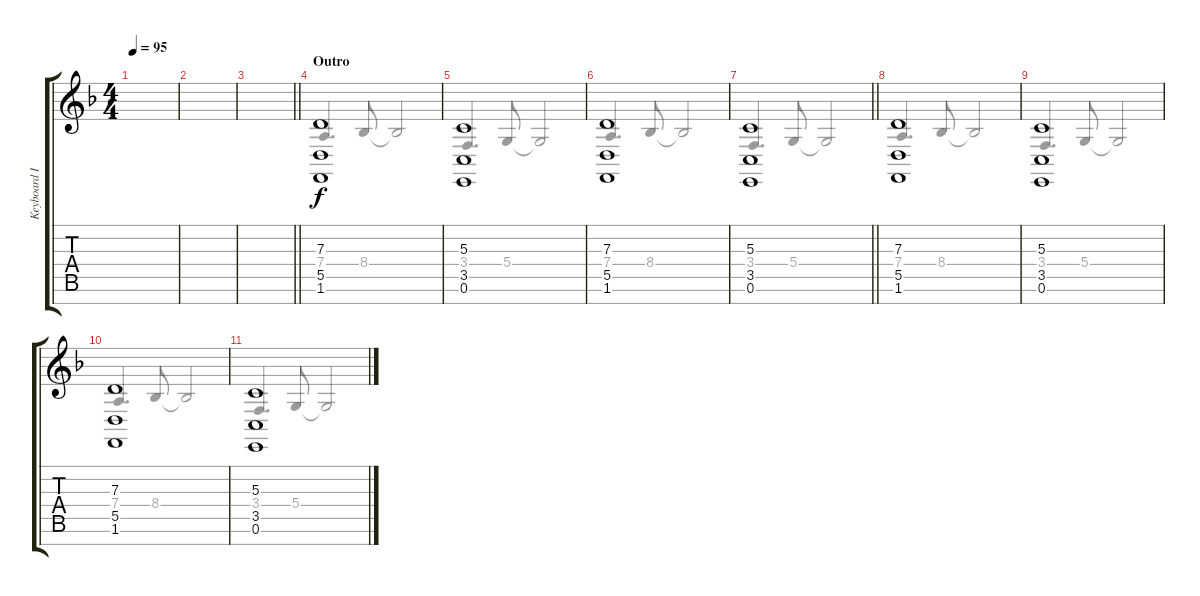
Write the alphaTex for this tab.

\track ("Keyboard I" "Keyboard I") {instrument pad2warm}
\staff {score tabs}
\tuning (E4 B3 G3 D3 A2 E2 B1) {hide}
\voice
\ts (4 4)
\tempo 95
\clef g2
\ks f
|
|
\barLineRight lightlight
|
\section ("" "Outro")
(7.3 5.5 1.6).1 |
(5.3 3.5 0.6).1 |
(7.3 5.5 1.6).1 |
\barLineRight lightlight
(5.3 3.5 0.6).1 |
(7.3 5.5 1.6).1 |
(5.3 3.5 0.6).1 |
(7.3 5.5 1.6).1 |
(5.3 3.5 0.6).1
\voice
\clef g2
\ottava regular
\simile none
\ks f
|
|
\barLineRight lightlight
|
7.4.4{d beam Up} 8.4.8{beam Up} 8.4{t}.2{beam Up} |
3.4.4{d beam Up} 5.4.8{beam Up} 5.4{t}.2{beam Up} |
7.4.4{d beam Up} 8.4.8{beam Up} 8.4{t}.2{beam Up} |
\barLineRight lightlight
3.4.4{d beam Up} 5.4.8{beam Up} 5.4{t}.2{beam Up} |
7.4.4{d beam Up} 8.4.8{beam Up} 8.4{t}.2{beam Up} |
3.4.4{d beam Up} 5.4.8{beam Up} 5.4{t}.2{beam Up} |
7.4.4{d beam Up} 8.4.8{beam Up} 8.4{t}.2{beam Up} |
3.4.4{d beam Up} 5.4.8{beam Up} 5.4{t}.2{beam Up}
